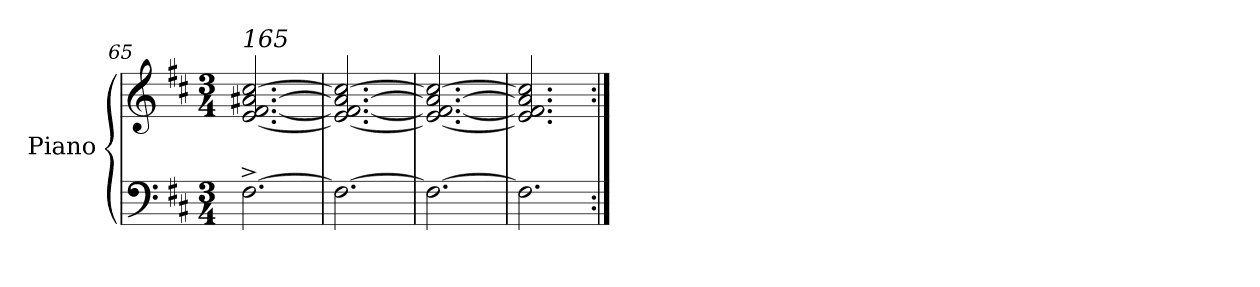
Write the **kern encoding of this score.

**kern	**kern
*part1	*part1
*staff2	*staff1
*I"Piano	*
*I'Pno	*
*clefF4	*clefG2
*k[f#c#]	*k[f#c#]
*M3/4	*M3/4
=65	=65
!	!LO:TX:a:i:t=165
[2.F#^\	[2.e/ [2.f#/ [2.a#X/ [2.cc#/
=66	=66
2.F#\_	2.e/_ 2.f#/_ 2.a#/_ 2.cc#/_
=67	=67
2.F#\_	2.e/_ 2.f#/_ 2.a#/_ 2.cc#/_
=68	=68
2.F#\]	2.e/] 2.f#/] 2.a#/] 2.cc#/]
=:|!	=:|!
*-	*-
